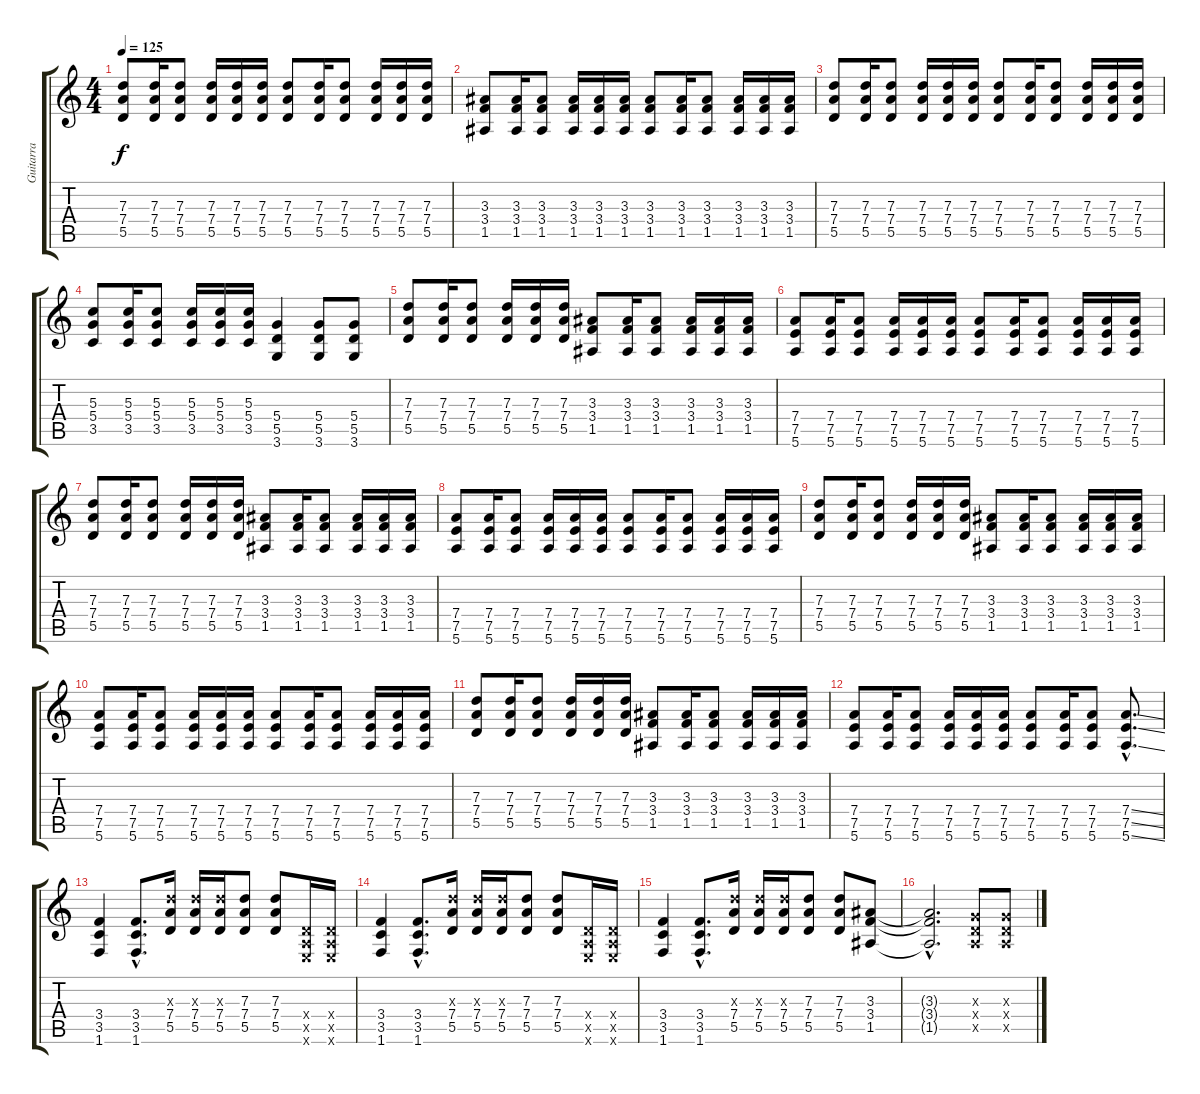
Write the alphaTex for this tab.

\track ("Guitarra" "Guitarra") {instrument distortionguitar}
\staff {score tabs}
\tuning (E4 B3 G3 D3 A2 E2) {hide}
\ts (4 4)
\tempo 125
\clef g2
\ks c
(7.3 7.4 5.5).8{dy f} (7.3 7.4 5.5).16 (7.3 7.4 5.5).8 (7.3 7.4 5.5).16 (7.3 7.4 5.5).16 (7.3 7.4 5.5).16 (7.3 7.4 5.5).8 (7.3 7.4 5.5).16 (7.3 7.4 5.5).8 (7.3 7.4 5.5).16 (7.3 7.4 5.5).16 (7.3 7.4 5.5).16 |
(3.3 3.4 1.5).8 (3.3 3.4 1.5).16 (3.3 3.4 1.5).8 (3.3 3.4 1.5).16 (3.3 3.4 1.5).16 (3.3 3.4 1.5).16 (3.3 3.4 1.5).8 (3.3 3.4 1.5).16 (3.3 3.4 1.5).8 (3.3 3.4 1.5).16 (3.3 3.4 1.5).16 (3.3 3.4 1.5).16 |
(7.3 7.4 5.5).8 (7.3 7.4 5.5).16 (7.3 7.4 5.5).8 (7.3 7.4 5.5).16 (7.3 7.4 5.5).16 (7.3 7.4 5.5).16 (7.3 7.4 5.5).8 (7.3 7.4 5.5).16 (7.3 7.4 5.5).8 (7.3 7.4 5.5).16 (7.3 7.4 5.5).16 (7.3 7.4 5.5).16 |
(5.3 5.4 3.5).8 (5.3 5.4 3.5).16 (5.3 5.4 3.5).8 (5.3 5.4 3.5).16 (5.3 5.4 3.5).16 (5.3 5.4 3.5).16 (5.4 5.5 3.6).4 (5.4 5.5 3.6).8 (5.4 5.5 3.6).8 |
(7.3 7.4 5.5).8 (7.3 7.4 5.5).16 (7.3 7.4 5.5).8 (7.3 7.4 5.5).16 (7.3 7.4 5.5).16 (7.3 7.4 5.5).16 (3.3 3.4 1.5).8 (3.3 3.4 1.5).16 (3.3 3.4 1.5).8 (3.3 3.4 1.5).16 (3.3 3.4 1.5).16 (3.3 3.4 1.5).16 |
(7.4 7.5 5.6).8 (7.4 7.5 5.6).16 (7.4 7.5 5.6).8 (7.4 7.5 5.6).16 (7.4 7.5 5.6).16 (7.4 7.5 5.6).16 (7.4 7.5 5.6).8 (7.4 7.5 5.6).16 (7.4 7.5 5.6).8 (7.4 7.5 5.6).16 (7.4 7.5 5.6).16 (7.4 7.5 5.6).16 |
(7.3 7.4 5.5).8 (7.3 7.4 5.5).16 (7.3 7.4 5.5).8 (7.3 7.4 5.5).16 (7.3 7.4 5.5).16 (7.3 7.4 5.5).16 (3.3 3.4 1.5).8 (3.3 3.4 1.5).16 (3.3 3.4 1.5).8 (3.3 3.4 1.5).16 (3.3 3.4 1.5).16 (3.3 3.4 1.5).16 |
(7.4 7.5 5.6).8 (7.4 7.5 5.6).16 (7.4 7.5 5.6).8 (7.4 7.5 5.6).16 (7.4 7.5 5.6).16 (7.4 7.5 5.6).16 (7.4 7.5 5.6).8 (7.4 7.5 5.6).16 (7.4 7.5 5.6).8 (7.4 7.5 5.6).16 (7.4 7.5 5.6).16 (7.4 7.5 5.6).16 |
(7.3 7.4 5.5).8 (7.3 7.4 5.5).16 (7.3 7.4 5.5).8 (7.3 7.4 5.5).16 (7.3 7.4 5.5).16 (7.3 7.4 5.5).16 (3.3 3.4 1.5).8 (3.3 3.4 1.5).16 (3.3 3.4 1.5).8 (3.3 3.4 1.5).16 (3.3 3.4 1.5).16 (3.3 3.4 1.5).16 |
(7.4 7.5 5.6).8 (7.4 7.5 5.6).16 (7.4 7.5 5.6).8 (7.4 7.5 5.6).16 (7.4 7.5 5.6).16 (7.4 7.5 5.6).16 (7.4 7.5 5.6).8 (7.4 7.5 5.6).16 (7.4 7.5 5.6).8 (7.4 7.5 5.6).16 (7.4 7.5 5.6).16 (7.4 7.5 5.6).16 |
(7.3 7.4 5.5).8 (7.3 7.4 5.5).16 (7.3 7.4 5.5).8 (7.3 7.4 5.5).16 (7.3 7.4 5.5).16 (7.3 7.4 5.5).16 (3.3 3.4 1.5).8 (3.3 3.4 1.5).16 (3.3 3.4 1.5).8 (3.3 3.4 1.5).16 (3.3 3.4 1.5).16 (3.3 3.4 1.5).16 |
(7.4 7.5 5.6).8 (7.4 7.5 5.6).16 (7.4 7.5 5.6).8 (7.4 7.5 5.6).16 (7.4 7.5 5.6).16 (7.4 7.5 5.6).16 (7.4 7.5 5.6).8 (7.4 7.5 5.6).16 (7.4 7.5 5.6).8 (7.4{ss hac} 7.5{ss hac} 5.6{ss hac}).8{d} |
(3.4 3.5 1.6).4 (3.4{hac} 3.5{hac} 1.6{hac}).8{d} (7.3{x} 7.4 5.5).16 (7.3{x} 7.4 5.5).16 (7.3{x} 7.4 5.5).16 (7.3 7.4 5.5).8 (7.3 7.4 5.5).8 (0.4{x} 0.5{x} 0.6{x}).16 (0.4{x} 0.5{x} 0.6{x}).16 |
(3.4 3.5 1.6).4 (3.4{hac} 3.5{hac} 1.6{hac}).8{d} (7.3{x} 7.4 5.5).16 (7.3{x} 7.4 5.5).16 (7.3{x} 7.4 5.5).16 (7.3 7.4 5.5).8 (7.3 7.4 5.5).8 (0.4{x} 0.5{x} 0.6{x}).16 (0.4{x} 0.5{x} 0.6{x}).16 |
(3.4 3.5 1.6).4 (3.4{hac} 3.5{hac} 1.6{hac}).8{d} (7.3{x} 7.4 5.5).16 (7.3{x} 7.4 5.5).16 (7.3{x} 7.4 5.5).16 (7.3 7.4 5.5).8 (7.3 7.4 5.5).8 (3.3 3.4 1.5).8 |
(3.3{hac t} 3.4{hac t} 1.5{hac t}).2{d} (0.3{x} 0.4{x} 0.5{x}).8 (0.3{x} 0.4{x} 0.5{x}).8
